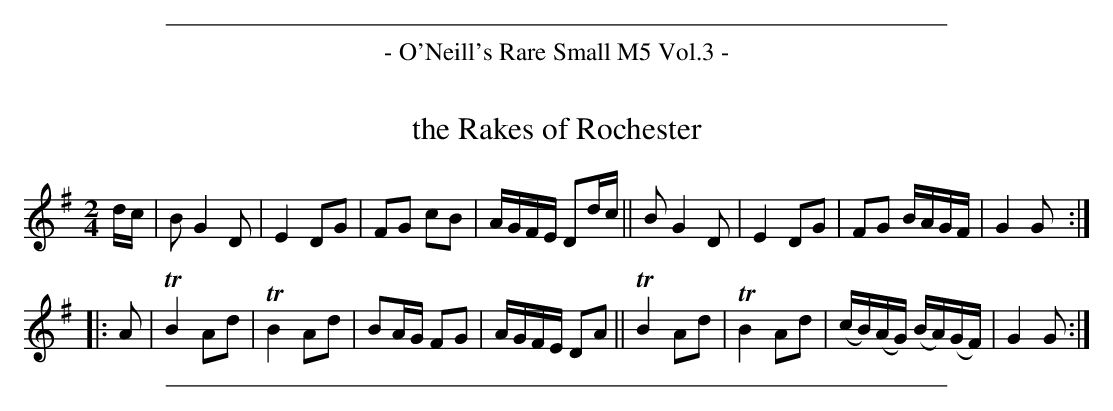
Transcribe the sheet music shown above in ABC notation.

X:1
T: the Rakes of Rochester
M: 2/4
L: 1/16
K: G
dc |\
B2 G4 D2 | E4 D2G2 | F2G2 c2B2 | AGFE D2dc ||\
B2 G4 D2 | E4 D2G2 | F2G2 BAGF | G4 G2 ::
A2 |\
TB4 A2d2 | TB4 A2d2 | B2AG F2G2 | AGFE D2A2 ||\
TB4 A2d2 | TB4 A2d2 | (cB)(AG) (BA)(GF) | G4 G2 :|
